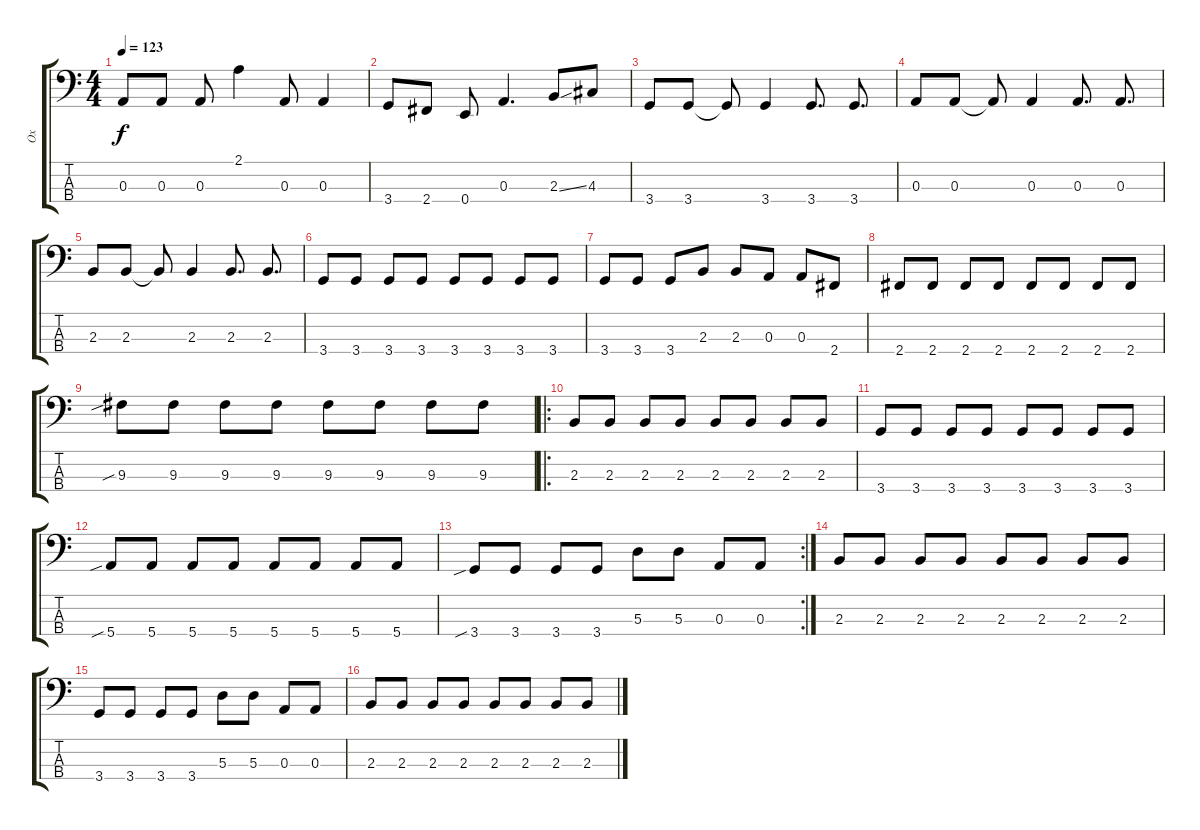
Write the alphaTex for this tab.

\track ("Ox" "Ox") {instrument electricbasspick}
\staff {score tabs}
\tuning (G2 D2 A1 E1) {hide}
\ts (4 4)
\tempo 123
\clef f4
\ks c
0.3.8{dy f} 0.3.8 0.3.8 2.1.4 0.3.8 0.3.4 |
3.4.8 2.4.8 0.4.8 0.3.4{d} 2.3{ss}.8 4.3.8 |
3.4.8 3.4.8 3.4{t}.8 3.4.4 3.4.8{d} 3.4.8{d} |
0.3.8 0.3.8 0.3{t}.8 0.3.4 0.3.8{d} 0.3.8{d} |
2.3.8 2.3.8 2.3{t}.8 2.3.4 2.3.8{d} 2.3.8{d} |
3.4.8 3.4.8 3.4.8 3.4.8 3.4.8 3.4.8 3.4.8 3.4.8 |
3.4.8 3.4.8 3.4.8 2.3.8 2.3.8 0.3.8 0.3.8 2.4.8 |
2.4.8 2.4.8 2.4.8 2.4.8 2.4.8 2.4.8 2.4.8 2.4.8 |
9.3{sib}.8 9.3.8 9.3.8 9.3.8 9.3.8 9.3.8 9.3.8 9.3.8 |
\ro
2.3.8 2.3.8 2.3.8 2.3.8 2.3.8 2.3.8 2.3.8 2.3.8 |
3.4.8 3.4.8 3.4.8 3.4.8 3.4.8 3.4.8 3.4.8 3.4.8 |
5.4{sib}.8 5.4.8 5.4.8 5.4.8 5.4.8 5.4.8 5.4.8 5.4.8 |
\rc 2
3.4{sib}.8 3.4.8 3.4.8 3.4.8 5.3.8 5.3.8 0.3.8 0.3.8 |
2.3.8 2.3.8 2.3.8 2.3.8 2.3.8 2.3.8 2.3.8 2.3.8 |
3.4.8 3.4.8 3.4.8 3.4.8 5.3.8 5.3.8 0.3.8 0.3.8 |
2.3.8 2.3.8 2.3.8 2.3.8 2.3.8 2.3.8 2.3.8 2.3.8
